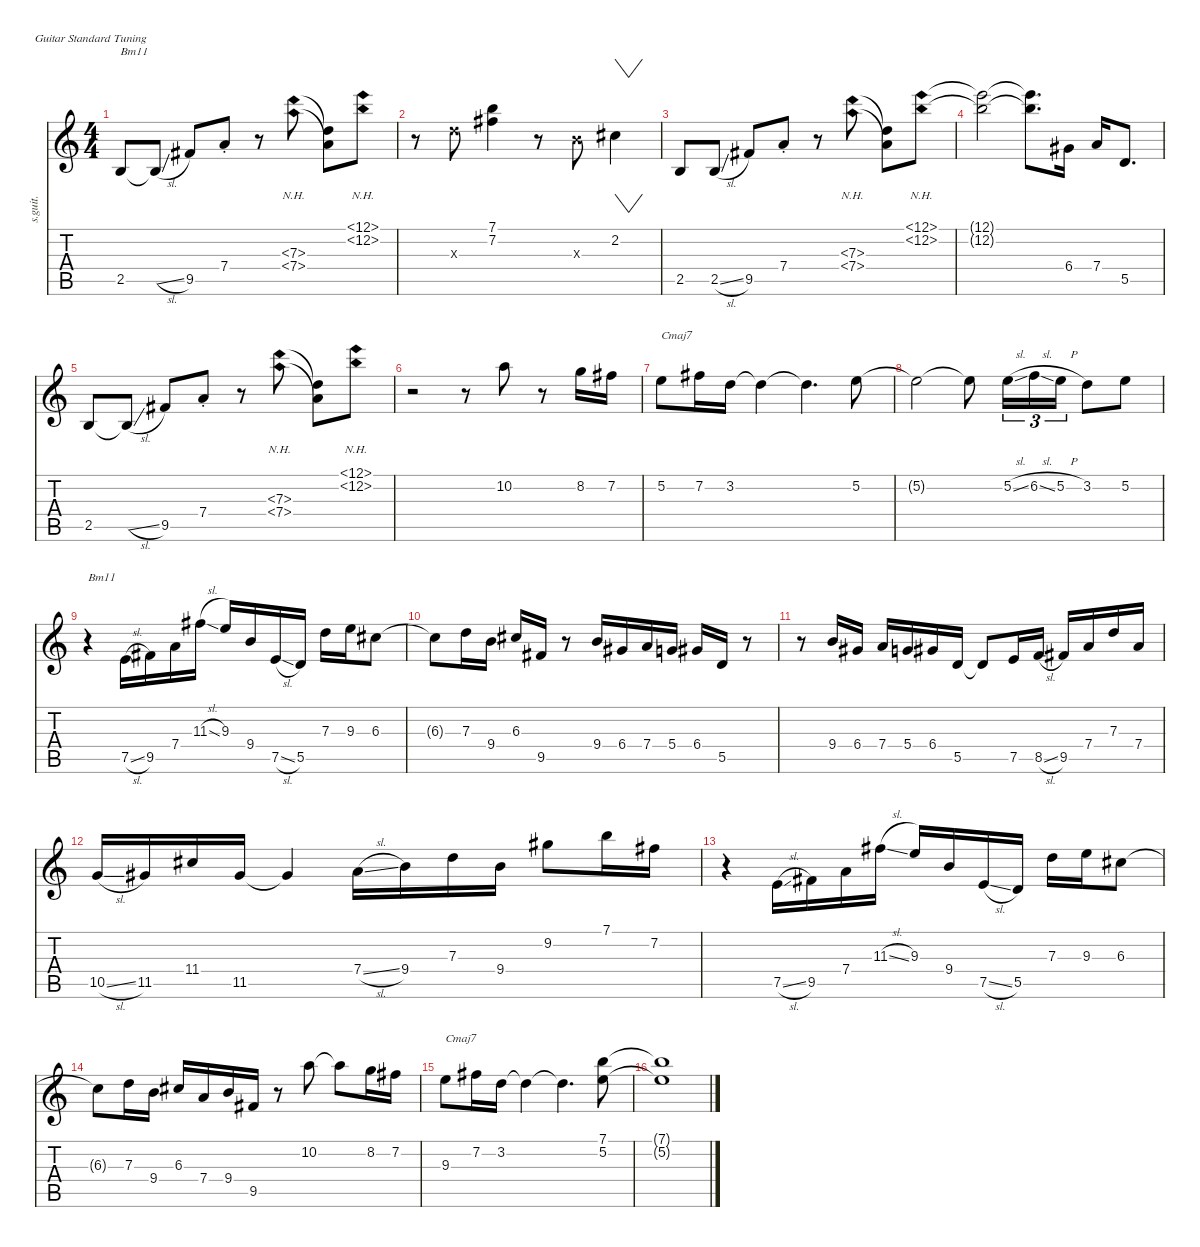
\defaultSystemsLayout 4
\hideDynamics
\bracketExtendMode nobrackets
\track ("Guitar" "s.guit.") {instrument electricguitarjazz}
\staff {score tabs}
\tuning (E4 B3 G3 D3 A2 E2)
\ts (4 4)
\beaming (8 2 2 2 2)
\tempo (130 hide)
\clef g2
\ks c
2.5.8{txt "Bm11" dy f instrument electricguitarjazz} 2.5{sl t}.8 9.5{acc #}.8 7.4{st}.8 r.8 (7.3{nh} 7.4{nh}).8 (7.3{t} 7.4{t}).8 (12.1{nh} 12.2{nh}).8 |
r.8 7.3{x}.8 (7.1 7.2{acc #}).4 r.8 4.3{x}.8 2.2{acc #}.4{vw} |
2.5.8 2.5{sl}.8 9.5{acc #}.8 7.4{st}.8 r.8 (7.3{nh} 7.4{nh}).8 (7.3{t} 7.4{t}).8 (12.1{nh} 12.2{nh}).8 |
(12.1{t} 12.2{t}).2 (12.1{t} 12.2{t}).8{d} 6.4{acc #}.16 7.4.16 5.5.8{d} |
2.5.8 2.5{sl t}.8 9.5{acc #}.8 7.4{st}.8 r.8 (7.3{nh} 7.4{nh}).8 (7.3{t} 7.4{t}).8 (12.1{nh} 12.2{nh}).8 |
r.2 r.8 10.2.8 r.8 8.2.16 7.2{acc #}.16 |
5.2.8{txt "Cmaj7"} 7.2{acc #}.16 3.2.16 3.2{t}.4 3.2{t}.4{d} 5.2.8 |
5.2{t}.2 5.2{t}.8 5.2{sl}.16{tu (3 2)} 6.2{sl}.16{tu (3 2)} 5.2{h}.16{tu (3 2)} 3.2.8 5.2.8 |
r.4{txt "Bm11"} 7.5{sl}.16 9.5{acc #}.16 7.4.16 11.3{sl acc #}.16 9.3.16 9.4.16 7.5{sl}.16 5.5.16 7.3.16 9.3.16 6.3{acc #}.8 |
6.3{t acc #}.8 7.3.16 9.4.16 6.3{acc #}.16 9.5{acc #}.16 r.8 9.4.16 6.4{acc #}.16 7.4.16 5.4.16 6.4{acc #}.16 5.5.16 r.8 |
r.8 9.4.16 6.4{acc #}.16 7.4.16 5.4.16 6.4{acc #}.16 5.5.16 5.5{t}.8 7.5.16 8.5{sl}.16 9.5{acc #}.16 7.4.16 7.3.16 7.4.16 |
10.5{sl}.16 11.5{acc #}.16 11.4{acc #}.16 11.5{acc #}.16 11.5{t acc #}.4 7.4{sl}.16 9.4.16 7.3.16 9.4.16 9.2{acc #}.8 7.1.16 7.2{acc #}.16 |
r.4 7.5{sl}.16 9.5{acc #}.16 7.4.16 11.3{sl acc #}.16 9.3.16 9.4.16 7.5{sl}.16 5.5.16 7.3.16 9.3.16 6.3{acc #}.8 |
6.3{t acc #}.8 7.3.16 9.4.16 6.3{acc #}.16 7.4.16 9.4.16 9.5{acc #}.16 r.8 10.2.8 10.2{t}.8 8.2.16 7.2{acc #}.16 |
9.3.8{txt "Cmaj7"} 7.2{acc #}.16 3.2.16 3.2{t}.4 3.2{t}.4{d} (7.1 5.2).8 |
(7.1{t} 5.2{t}).1
